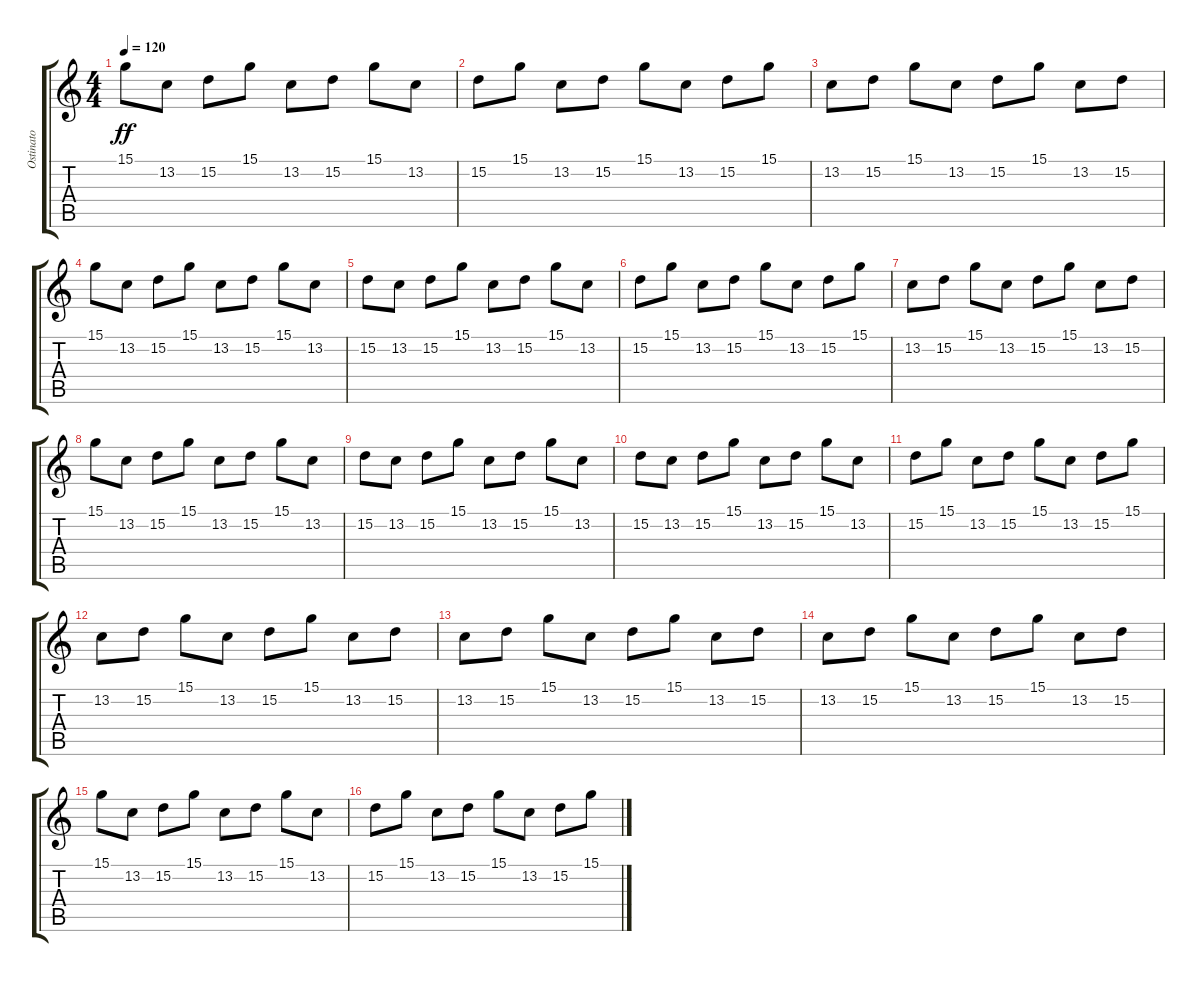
\track ("Ostinato" "Ostinato") {instrument acousticgrandpiano}
\staff {score tabs}
\tuning (E4 B3 G3 D3 A2 E2) {hide}
\ts (4 4)
\tempo 120
\clef g2
\ks c
15.1.8{dy ff instrument acousticgrandpiano} 13.2.8 15.2.8 15.1.8 13.2.8 15.2.8 15.1.8 13.2.8 |
15.2.8 15.1.8 13.2.8 15.2.8 15.1.8 13.2.8 15.2.8 15.1.8 |
13.2.8 15.2.8 15.1.8 13.2.8 15.2.8 15.1.8 13.2.8 15.2.8 |
15.1.8 13.2.8 15.2.8 15.1.8 13.2.8 15.2.8 15.1.8 13.2.8 |
15.2.8 13.2.8 15.2.8 15.1.8 13.2.8 15.2.8 15.1.8 13.2.8 |
15.2.8 15.1.8 13.2.8 15.2.8 15.1.8 13.2.8 15.2.8 15.1.8 |
13.2.8 15.2.8 15.1.8 13.2.8 15.2.8 15.1.8 13.2.8 15.2.8 |
15.1.8 13.2.8 15.2.8 15.1.8 13.2.8 15.2.8 15.1.8 13.2.8 |
15.2.8 13.2.8 15.2.8 15.1.8 13.2.8 15.2.8 15.1.8 13.2.8 |
15.2.8 13.2.8 15.2.8 15.1.8 13.2.8 15.2.8 15.1.8 13.2.8 |
15.2.8 15.1.8 13.2.8 15.2.8 15.1.8 13.2.8 15.2.8 15.1.8 |
13.2.8 15.2.8 15.1.8 13.2.8 15.2.8 15.1.8 13.2.8 15.2.8 |
13.2.8 15.2.8 15.1.8 13.2.8 15.2.8 15.1.8 13.2.8 15.2.8 |
13.2.8 15.2.8 15.1.8 13.2.8 15.2.8 15.1.8 13.2.8 15.2.8 |
15.1.8 13.2.8 15.2.8 15.1.8 13.2.8 15.2.8 15.1.8 13.2.8 |
15.2.8 15.1.8 13.2.8 15.2.8 15.1.8 13.2.8 15.2.8 15.1.8
